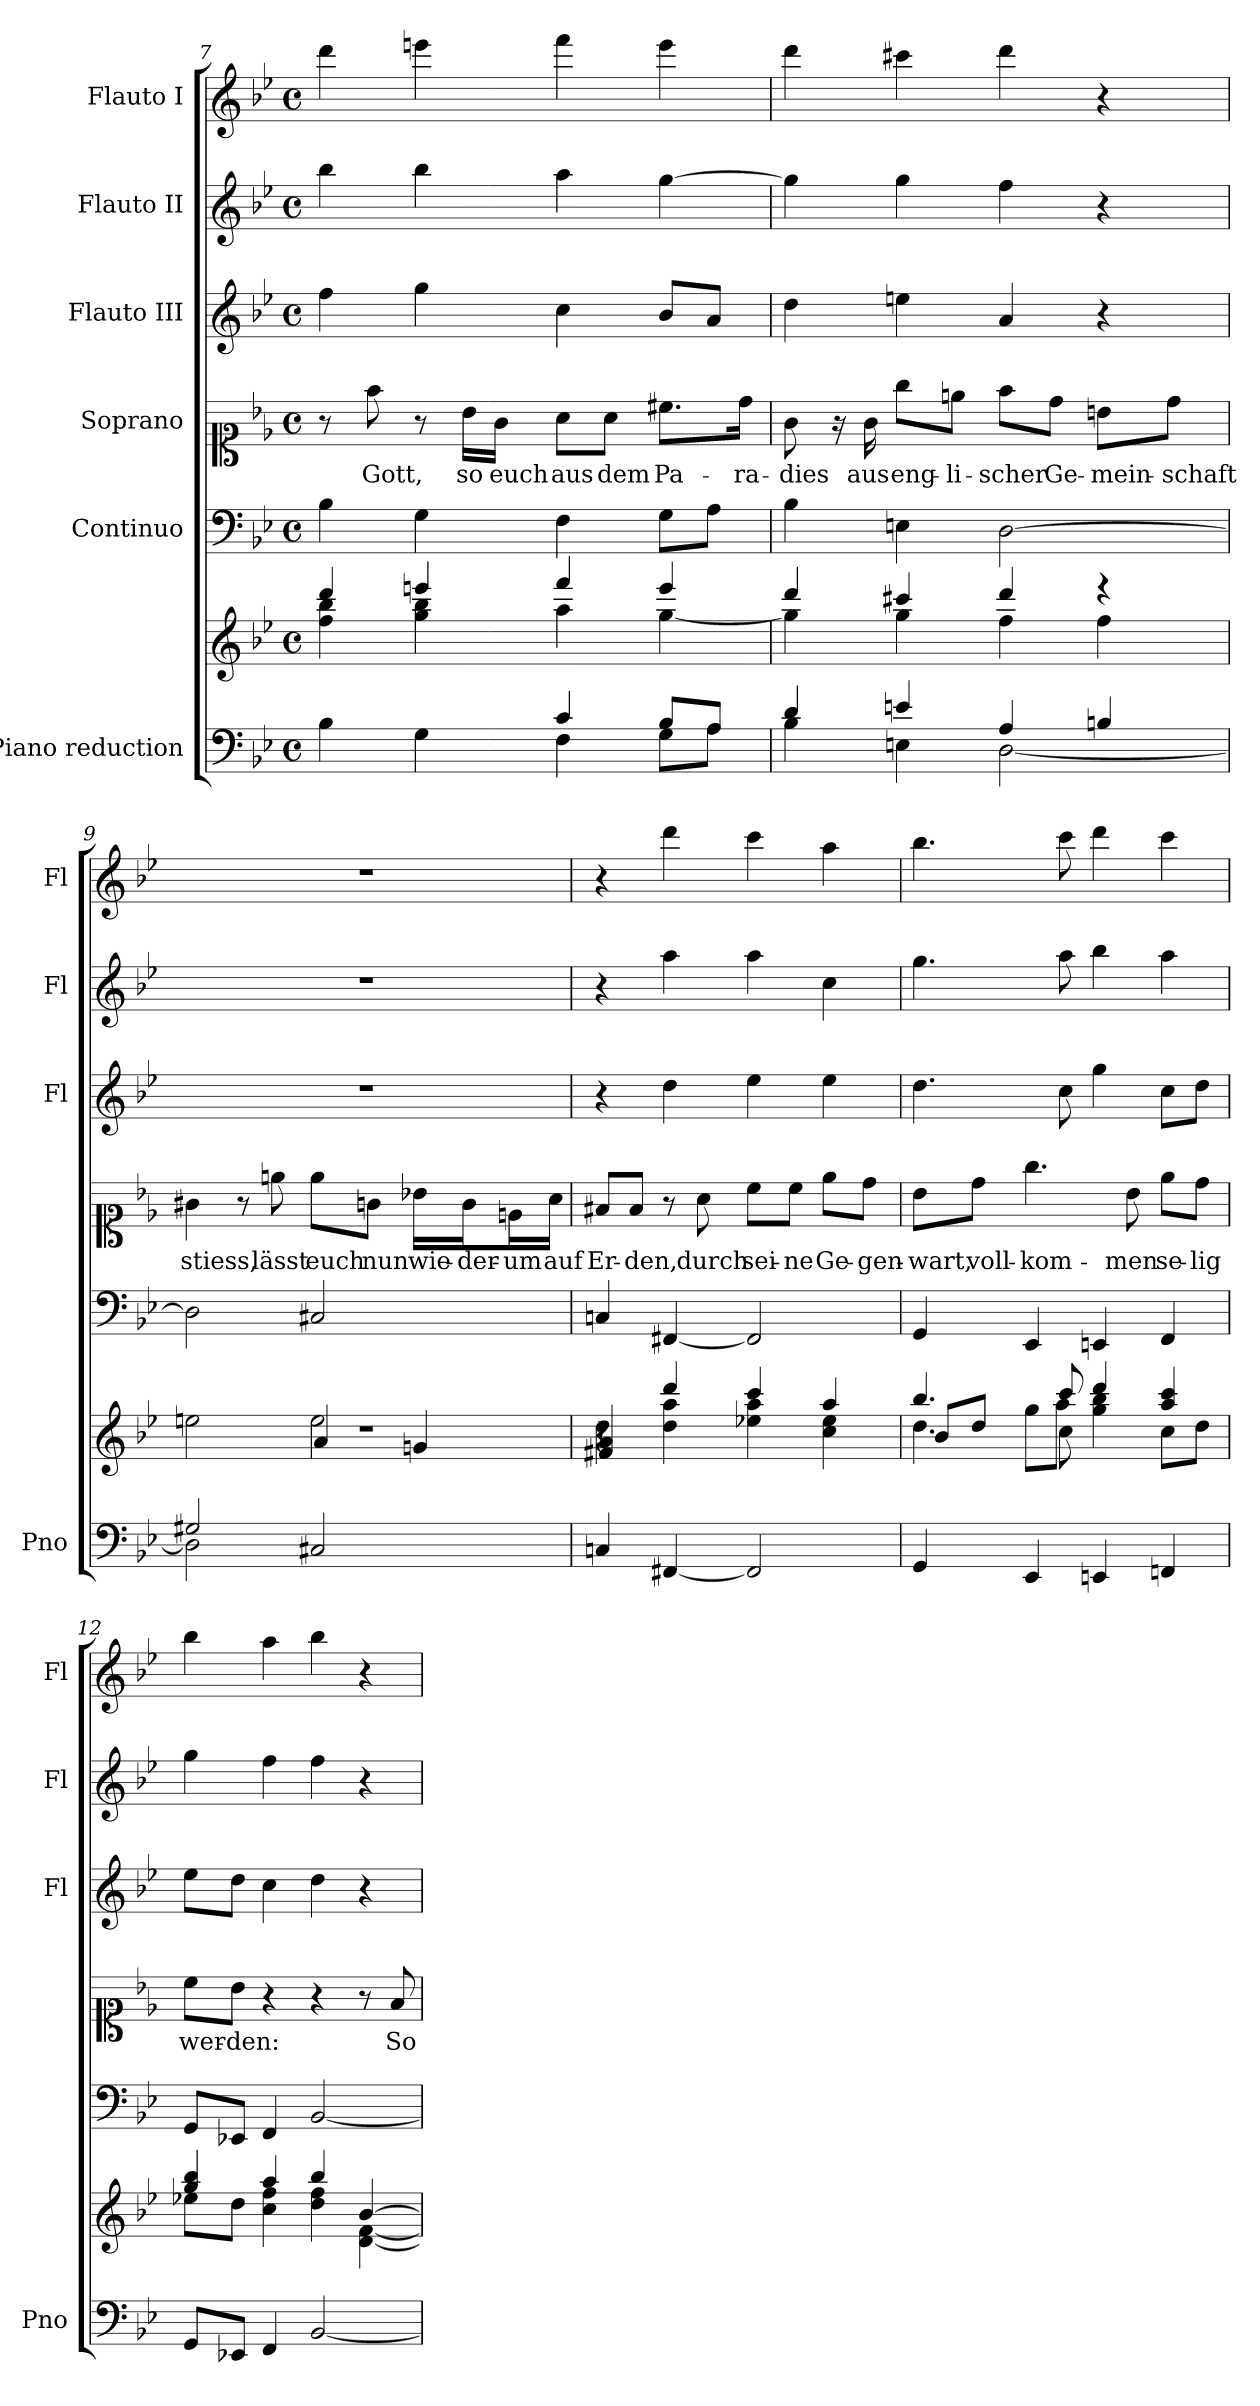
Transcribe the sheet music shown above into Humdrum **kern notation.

**kern	**kern	**kern	**kern	**text	**kern	**kern	**kern
*part6	*part6	*part5	*part4	*part4	*part3	*part2	*part1
*staff7	*staff6	*staff5	*staff4	*staff4	*staff3	*staff2	*staff1
*I"Piano reduction	*	*I"Continuo	*I"Soprano	*	*I"Flauto III	*I"Flauto II	*I"Flauto I
*I'Pno	*	*	*	*	*I'Fl	*I'Fl	*I'Fl
*clefF4	*clefG2	*clefF4	*clefC1	*	*clefG2	*clefG2	*clefG2
*k[b-e-]	*k[b-e-]	*k[b-e-]	*k[b-e-]	*	*k[b-e-]	*k[b-e-]	*k[b-e-]
*M4/4	*M4/4	*M4/4	*M4/4	*	*M4/4	*M4/4	*M4/4
*met(c)	*met(c)	*met(c)	*met(c)	*	*met(c)	*met(c)	*met(c)
=7	=7	=7	=7	=7	=7	=7	=7
*^	*^	*	*	*	*	*	*
2ryy	4B-\	4ddd/	4ff\ 4bb-\	4B-\	8r	.	4ff\	4bb-\	4ddd\
!	!	!	!	!	!	!LO:LY:b	!	!	!
.	.	.	.	.	8ff\	Gott,	.	.	.
.	4G\	4eeen/	4gg\ 4bb-\	4G\	8r	.	4gg\	4bb-\	4eeen\
!	!	!	!	!	!	!LO:LY:b	!	!	!
.	.	.	.	.	16b-\LL	so	.	.	.
!	!	!	!	!	!	!LO:LY:b	!	!	!
.	.	.	.	.	16g\JJ	euch	.	.	.
!	!	!	!	!	!	!LO:LY:b	!	!	!
4c/	4F\	4fff/	4aa\	4F\	8a\L	aus	4cc\	4aa\	4fff\
!	!	!	!	!	!	!LO:LY:b	!	!	!
.	.	.	.	.	8a\J	dem	.	.	.
!	!	!	!	!	!	!LO:LY:b	!	!	!
8B-/L	8G\L	4eee/	[4gg\	8G\L	8.cc#X\L	Pa-	8b-/L	[4gg\	4eee\
8A/J	8A\J	.	.	8A\J	.	.	8a/J	.	.
!	!	!	!	!	!	!LO:LY:b	!	!	!
.	.	.	.	.	16dd\Jk	-ra-	.	.	.
=8	=8	=8	=8	=8	=8	=8	=8	=8	=8
!	!	!	!	!	!	!LO:LY:b	!	!	!
4d/	4B-\	4ddd/	4gg\]	4B-\	8g\	-dies	4dd\	4gg\]	4ddd\
.	.	.	.	.	16r	.	.	.	.
!	!	!	!	!	!	!LO:LY:b	!	!	!
.	.	.	.	.	16g\	aus	.	.	.
!	!	!	!	!	!	!LO:LY:b	!	!	!
4en/	4En\	4ccc#X/	4gg\	4En\	8gg\L	eng-	4een\	4gg\	4ccc#X\
!	!	!	!	!	!	!LO:LY:b	!	!	!
.	.	.	.	.	8een\J	-li-	.	.	.
!	!	!	!	!	!	!LO:LY:b	!	!	!
4A/	[2D\	4ddd/	4ff\	[2D\	8ff\L	-scher	4a/	4ff\	4ddd\
!	!	!	!	!	!	!LO:LY:b	!	!	!
.	.	.	.	.	8dd\J	Ge-	.	.	.
!	!	!	!	!	!	!LO:LY:b	!	!	!
4Bn/	.	4r	4ff\	.	8bn\L	-mein-	4r	4r	4r
!	!	!	!	!	!	!LO:LY:b	!	!	!
.	.	.	.	.	8dd\J	-schaft	.	.	.
!!LO:PB:g=z
=9	=9	=9	=9	=9	=9	=9	=9	=9	=9
*	*	*	*^	*	*	*	*	*	*
!	!	!	!	!	!	!	!LO:LY:b	!	!	!
2G#X/	2D\]	1r	2een\	2ryy	2D\]	4g#X\	stiess,	1r	1r	1r
.	.	.	.	.	.	8r	.	.	.	.
!	!	!	!	!	!	!	!LO:LY:b	!	!	!
.	.	.	.	.	.	8een\	lässt	.	.	.
!	!	!	!	!	!	!	!LO:LY:b	!	!	!
2ryy	2C#X/	.	2ee\	4a/	2C#X/	8ee\L	euch	.	.	.
!	!	!	!	!	!	!	!LO:LY:b	!	!	!
.	.	.	.	.	.	8gn\J	nun	.	.	.
!	!	!	!	!	!	!	!LO:LY:b	!	!	!
.	.	.	.	4gn/	.	16b-X\LL	wie-	.	.	.
!	!	!	!	!	!	!	!LO:LY:b	!	!	!
.	.	.	.	.	.	16g\J	-der-	.	.	.
!	!	!	!	!	!	!	!LO:LY:b	!	!	!
.	.	.	.	.	.	16en\L	-um	.	.	.
!	!	!	!	!	!	!	!LO:LY:b	!	!	!
.	.	.	.	.	.	16a\JJ	auf	.	.	.
*v	*v	*	*	*	*	*	*	*	*	*
=10	=10	=10	=10	=10	=10	=10	=10	=10	=10
!	!	!	!	!	!	!LO:LY:b	!	!	!
4Cn/	4r	4dd\	4f#X/ 4a/	4Cn/	8f#X/L	Er-	4r	4r	4r
!	!	!	!	!	!	!LO:LY:b	!	!	!
.	.	.	.	.	8f#/J	-den,	.	.	.
[4FF#X/	4ddd/	4dd\ 4aa\	4ryy	[4FF#X/	8r	.	4dd\	4aa\	4ddd\
!	!	!	!	!	!	!LO:LY:b	!	!	!
.	.	.	.	.	8a\	durch	.	.	.
!	!	!	!	!	!	!LO:LY:b	!	!	!
2FF#/]	4ccc/	4ee-X\ 4aa\	2ryy	2FF#/]	8cc\L	sei-	4ee-\	4aa\	4ccc\
!	!	!	!	!	!	!LO:LY:b	!	!	!
.	.	.	.	.	8cc\J	-ne	.	.	.
!	!	!	!	!	!	!LO:LY:b	!	!	!
.	4aa/	4cc\ 4ee-\	.	.	8ee-\L	Ge-	4ee-\	4cc\	4aa\
!	!	!	!	!	!	!LO:LY:b	!	!	!
.	.	.	.	.	8dd\J	-gen-	.	.	.
=11	=11	=11	=11	=11	=11	=11	=11	=11	=11
!	!	!	!	!	!	!LO:LY:b	!	!	!
4GG/	4.bb-/	4.dd\	8b-/L	4GG/	8b-\L	-wart,	4.dd\	4.gg\	4.bb-\
!	!	!	!	!	!	!LO:LY:b	!	!	!
.	.	.	8dd/J	.	8dd\J	voll-	.	.	.
!	!	!	!	!	!	!LO:LY:b	!	!	!
4EE-/	.	.	8gg\L	4EE-/	4.gg\	-kom-	.	.	.
.	8ccc/	8cc\	8aa\J	.	.	.	8cc\	8aa\	8ccc\
4EEn/	4ddd/	4gg\ 4bb-\	2ryy	4EEn/	.	.	4gg\	4bb-\	4ddd\
!	!	!	!	!	!	!LO:LY:b	!	!	!
.	.	.	.	.	8b-\	-men	.	.	.
!	!	!	!	!	!	!LO:LY:b	!	!	!
4FFn/	4aa/ 4ccc/	8cc\L	.	4FF/	8ee-\L	se-	8cc\L	4aa\	4ccc\
!	!	!	!	!	!	!LO:LY:b	!	!	!
.	.	8dd\J	.	.	8dd\J	-lig	8dd\J	.	.
*	*	*v	*v	*	*	*	*	*	*
=12	=12	=12	=12	=12	=12	=12	=12	=12
!	!	!	!	!	!LO:LY:b	!	!	!
8GG/L	4gg/ 4bb-/	8ee-X\L	8GG/L	8cc\L	wer-	8ee-\L	4gg\	4bb-\
!	!	!	!	!	!LO:LY:b	!	!	!
8EE-X/J	.	8dd\J	8EE-X/J	8b-\J	-den:	8dd\J	.	.
4FF/	4aa/	4cc\ 4ff\	4FF/	4r	.	4cc\	4ff\	4aa\
[<2BB-/	4bb-/	4dd\ 4ff\	[2BB-/	4r	.	4dd\	4ff\	4bb-\
.	[4b-/	[4d\ [4f\	.	8r	.	4r	4r	4r
!	!	!	!	!	!LO:LY:b	!	!	!
.	.	.	.	8f/	So	.	.	.
*	*v	*v	*	*	*	*	*	*
=	=	=	=	=	=	=	=
*-	*-	*-	*-	*-	*-	*-	*-
